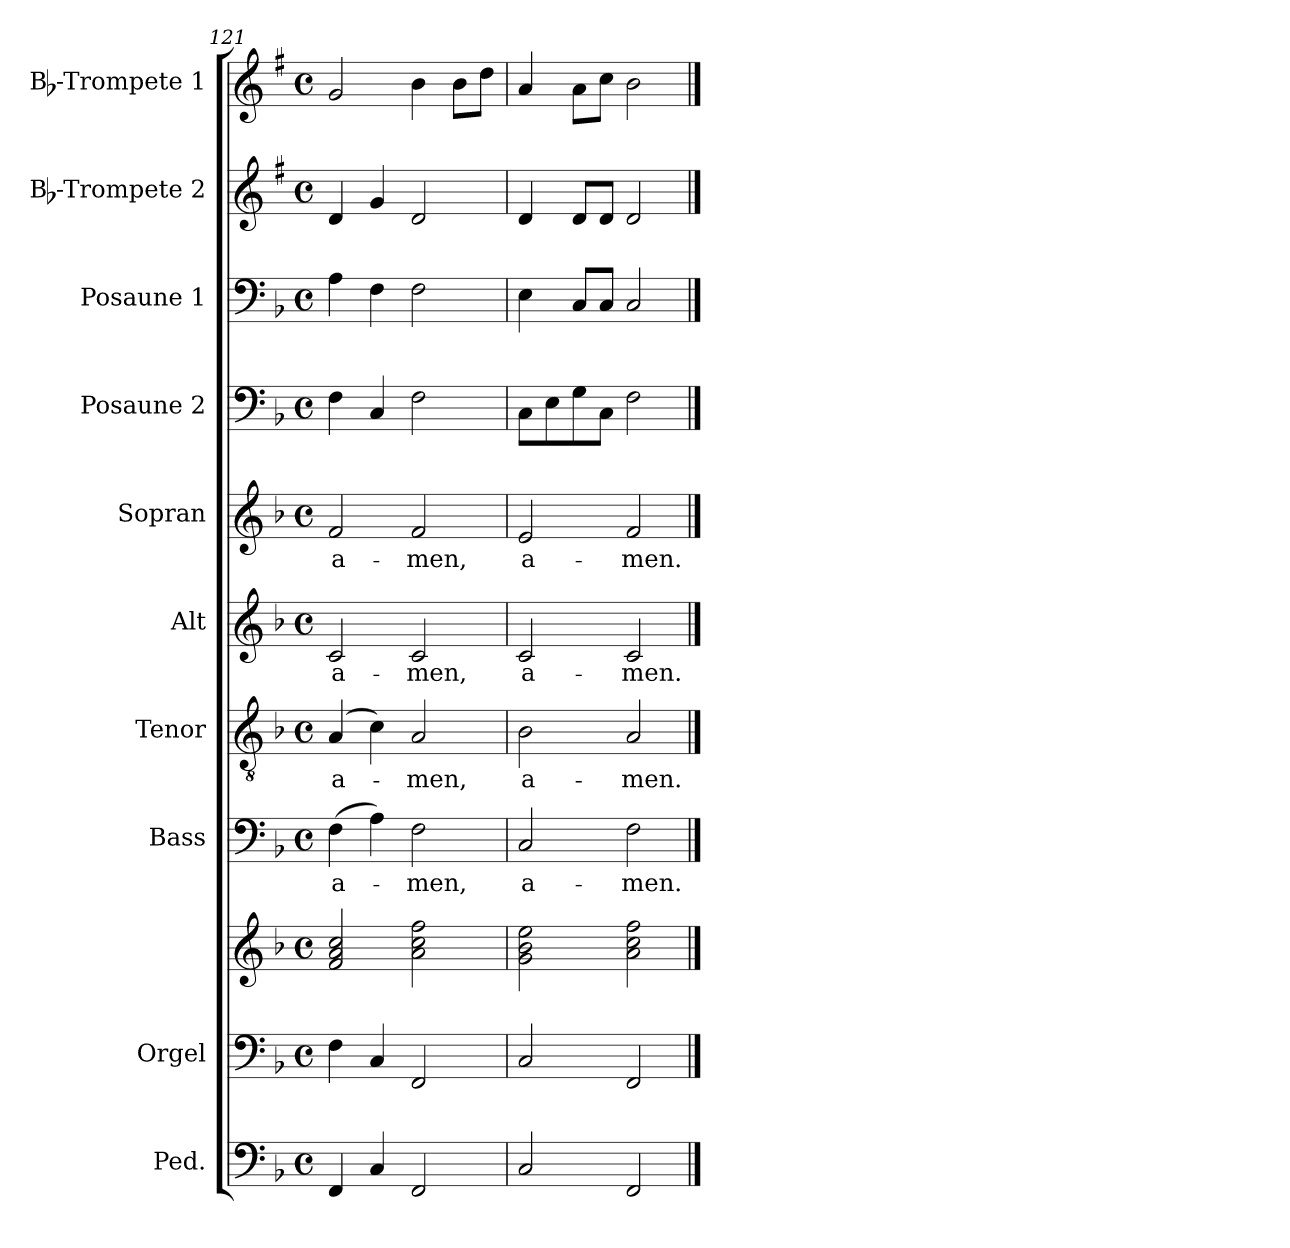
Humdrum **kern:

**kern	**kern	**kern	**kern	**text	**kern	**text	**kern	**text	**kern	**text	**kern	**kern	**kern	**kern
*part10	*part9	*part9	*part8	*part8	*part7	*part7	*part6	*part6	*part5	*part5	*part4	*part3	*part2	*part1
*staff11	*staff10	*staff9	*staff8	*staff8	*staff7	*staff7	*staff6	*staff6	*staff5	*staff5	*staff4	*staff3	*staff2	*staff1
*I"Ped.	*I"Orgel	*	*I"Bass	*	*I"Tenor	*	*I"Alt	*	*I"Sopran	*	*I"Posaune 2	*I"Posaune 1	*I"Bb-Trompete 2	*I"Bb-Trompete 1
*	*I'Org.	*	*I'B.	*	*I'T.	*	*I'A.	*	*I'S.	*	*I'Pos. 2	*I'Pos. 1	*I'Bb Trp. 2	*I'Bb Trp. 1
*clefF4	*clefF4	*clefG2	*clefF4	*	*clefGv2	*	*clefG2	*	*clefG2	*	*clefF4	*clefF4	*clefG2	*clefG2
*ITrd7c12	*	*	*	*	*	*	*	*	*	*	*	*	*ITrd1c2	*ITrd1c2
*k[b-]	*k[b-]	*k[b-]	*k[b-]	*	*k[b-]	*	*k[b-]	*	*k[b-]	*	*k[b-]	*k[b-]	*k[b-]	*k[b-]
*F:	*F:	*F:	*F:	*	*F:	*	*F:	*	*F:	*	*F:	*F:	*F:	*F:
*M4/4	*M4/4	*M4/4	*M4/4	*	*M4/4	*	*M4/4	*	*M4/4	*	*M4/4	*M4/4	*M4/4	*M4/4
*met(c)	*met(c)	*met(c)	*met(c)	*	*met(c)	*	*met(c)	*	*met(c)	*	*met(c)	*met(c)	*met(c)	*met(c)
=121	=121	=121	=121	=121	=121	=121	=121	=121	=121	=121	=121	=121	=121	=121
!	!	!	!	!LO:LY:b	!	!LO:LY:b	!	!LO:LY:b	!	!LO:LY:b	!	!	!	!
4FFF/	4F\	2f/ 2a/ 2cc/	(>4F\	a-	(>4A/	a-	2c/	a-	2f/	a-	4F\	4A\	4c/	2f/
4CC/	4C/	.	4A\)	.	4c\)	.	.	.	.	.	4C/	4F\	4f/	.
!	!	!	!	!LO:LY:b	!	!LO:LY:b	!	!LO:LY:b	!	!LO:LY:b	!	!	!	!
2FFF/	2FF/	2a\ 2cc\ 2ff\	2F\	-men,	2A/	-men,	2c/	-men,	2f/	-men,	2F\	2F\	2c/	4a\
.	.	.	.	.	.	.	.	.	.	.	.	.	.	8a\L
.	.	.	.	.	.	.	.	.	.	.	.	.	.	8cc\J
=122	=122	=122	=122	=122	=122	=122	=122	=122	=122	=122	=122	=122	=122	=122
!	!	!	!	!LO:LY:b	!	!LO:LY:b	!	!LO:LY:b	!	!LO:LY:b	!	!	!	!
2CC/	2C/	2g\ 2b-\ 2ee\	2C/	a-	2B-\	a-	2c/	a-	2e/	a-	8C\L	4E\	4c/	4g/
.	.	.	.	.	.	.	.	.	.	.	8E\	.	.	.
.	.	.	.	.	.	.	.	.	.	.	8G\	8C/L	8c/L	8g\L
.	.	.	.	.	.	.	.	.	.	.	8C\J	8C/J	8c/J	8b-\J
!	!	!	!	!LO:LY:b	!	!LO:LY:b	!	!LO:LY:b	!	!LO:LY:b	!	!	!	!
2FFF/	2FF/	2a\ 2cc\ 2ff\	2F\	-men.	2A/	-men.	2c/	-men.	2f/	-men.	2F\	2C/	2c/	2a\
==	==	==	==	==	==	==	==	==	==	==	==	==	==	==
*-	*-	*-	*-	*-	*-	*-	*-	*-	*-	*-	*-	*-	*-	*-
